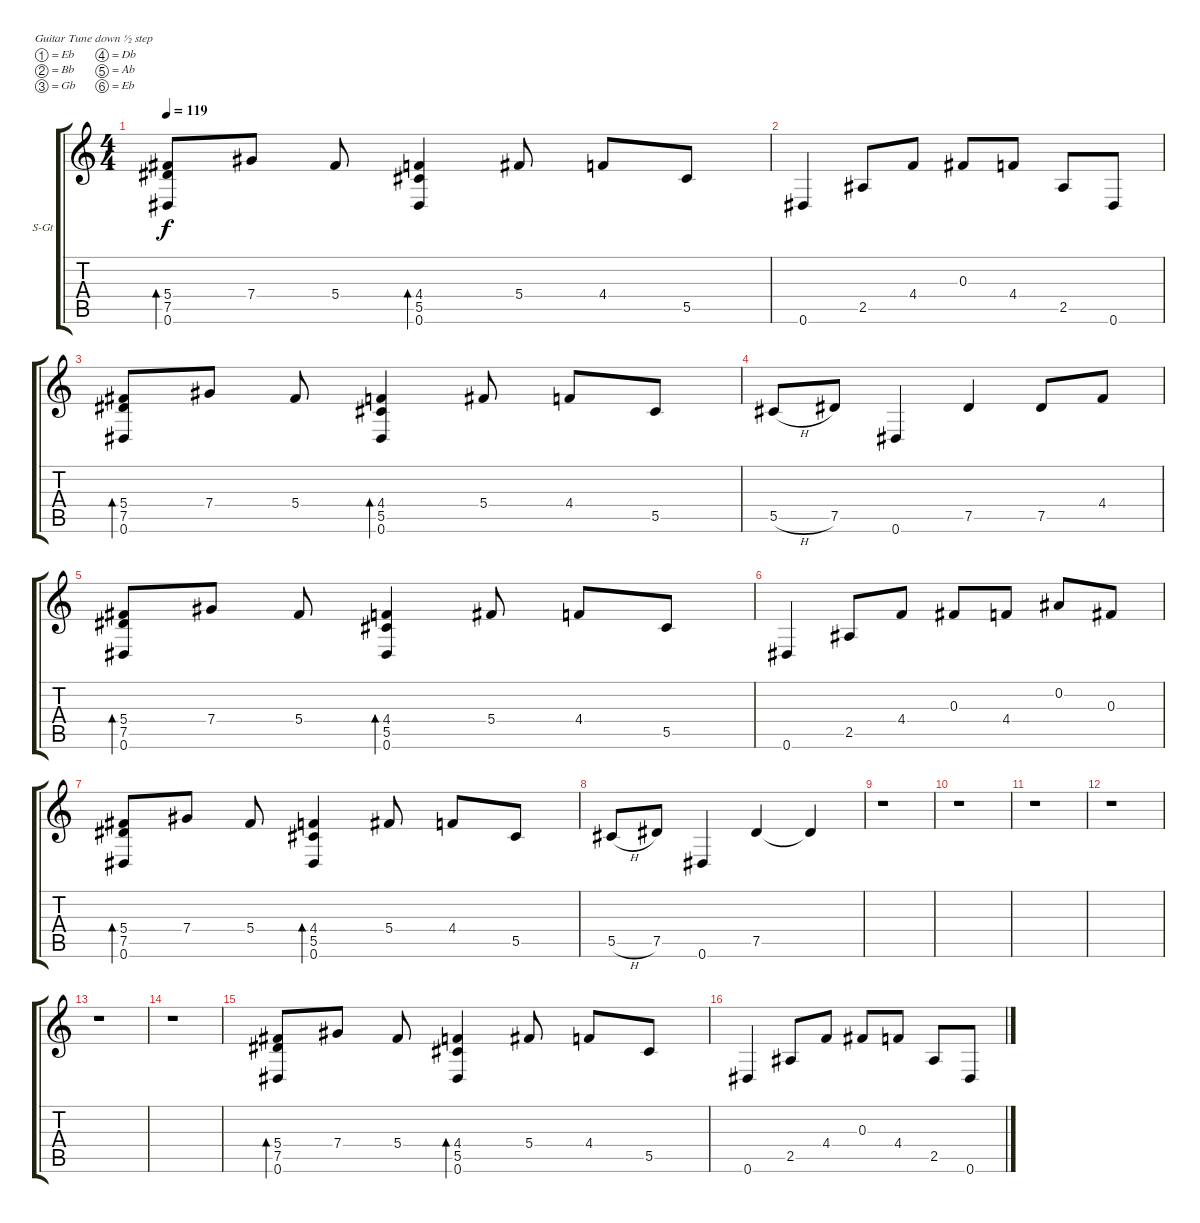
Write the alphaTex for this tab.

\bracketExtendMode groupsimilarinstruments
\firstSystemTrackNameOrientation horizontal
\otherSystemsTrackNameOrientation horizontal
\track ("Guitar 1 clean" "S-Gt") {instrument acousticguitarsteel}
\staff {score tabs}
\tuning (Eb4 Bb3 Gb3 Db3 Ab2 Eb2)
\ts (4 4)
\tempo 119
\clef g2
\ks c
(5.4 7.5 0.6).8{bd 480 dy f instrument acousticguitarsteel} 7.4.8 5.4.8 (4.4 5.5 0.6).4{bd 480} 5.4.8 4.4.8 5.5.8 |
0.6.4 2.5.8 4.4.8 0.3.8 4.4.8 2.5.8 0.6.8 |
(5.4 7.5 0.6).8{bd 480} 7.4.8 5.4.8 (4.4 5.5 0.6).4{bd 480} 5.4.8 4.4.8 5.5.8 |
5.5{h}.8 7.5.8 0.6.4 7.5.4 7.5.8 4.4.8 |
(5.4 7.5 0.6).8{bd 480} 7.4.8 5.4.8 (4.4 5.5 0.6).4{bd 480} 5.4.8 4.4.8 5.5.8 |
0.6.4 2.5.8 4.4.8 0.3.8 4.4.8 0.2.8 0.3.8 |
(5.4 7.5 0.6).8{bd 480} 7.4.8 5.4.8 (4.4 5.5 0.6).4{bd 480} 5.4.8 4.4.8 5.5.8 |
5.5{h}.8 7.5.8 0.6.4 7.5.4 7.5{t}.4 |
r.1 |
r.1 |
r.1 |
r.1 |
r.1 |
r.1 |
(5.4 7.5 0.6).8{bd 480} 7.4.8 5.4.8 (4.4 5.5 0.6).4{bd 480} 5.4.8 4.4.8 5.5.8 |
0.6.4 2.5.8 4.4.8 0.3.8 4.4.8 2.5.8 0.6.8
